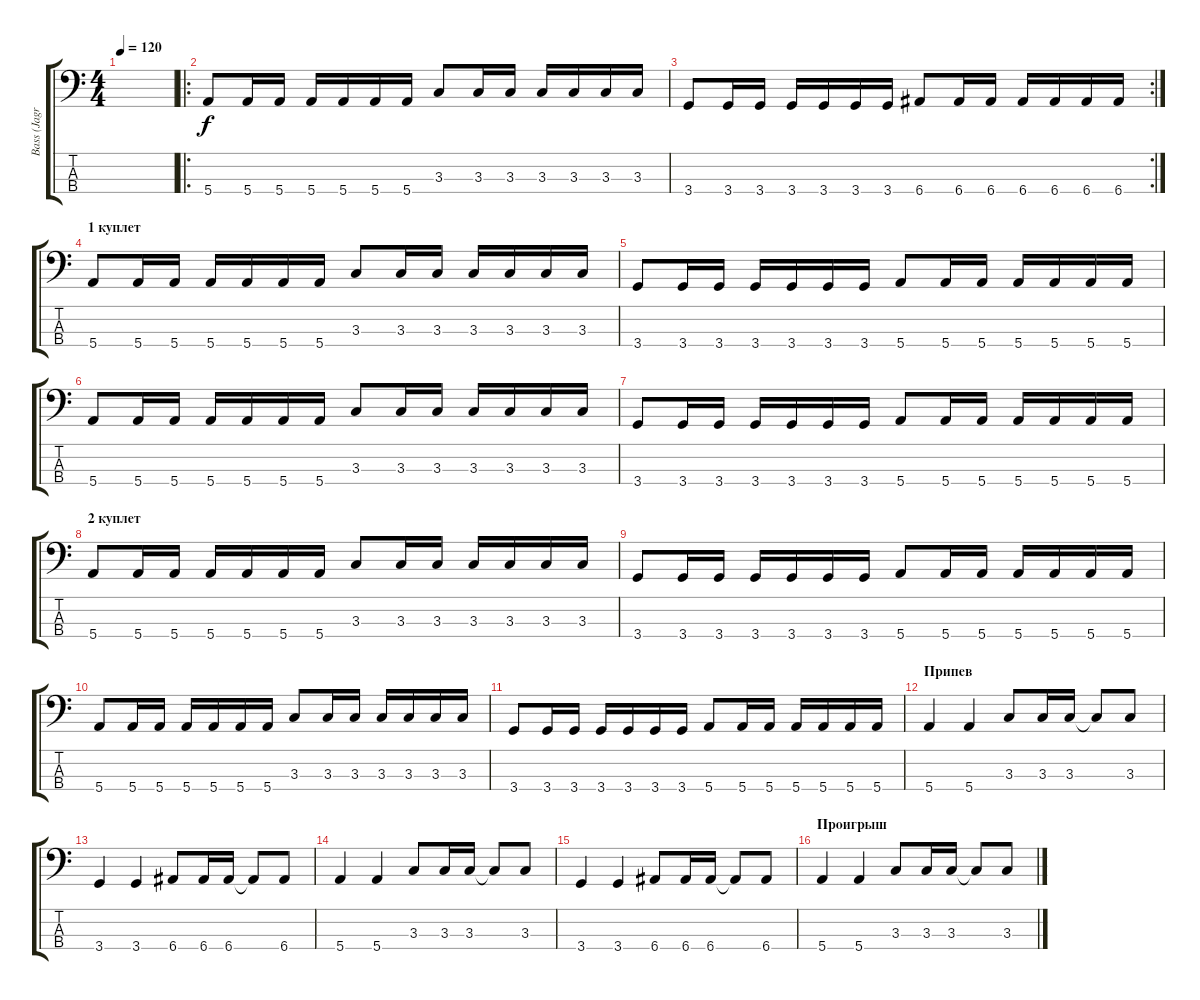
\track ("Bass (Jagr)" "Bass (Jagr") {instrument electricbasspick}
\staff {score tabs}
\tuning (G2 D2 A1 E1) {hide}
\ts (4 4)
\tempo 120
\clef f4
\ks c
|
\ro
5.4.8 5.4.16 5.4.16 5.4.16 5.4.16 5.4.16 5.4.16 3.3.8 3.3.16 3.3.16 3.3.16 3.3.16 3.3.16 3.3.16 |
\rc 2
3.4.8 3.4.16 3.4.16 3.4.16 3.4.16 3.4.16 3.4.16 6.4.8 6.4.16 6.4.16 6.4.16 6.4.16 6.4.16 6.4.16 |
\section ("" "1 куплет")
5.4.8 5.4.16 5.4.16 5.4.16 5.4.16 5.4.16 5.4.16 3.3.8 3.3.16 3.3.16 3.3.16 3.3.16 3.3.16 3.3.16 |
3.4.8 3.4.16 3.4.16 3.4.16 3.4.16 3.4.16 3.4.16 5.4.8 5.4.16 5.4.16 5.4.16 5.4.16 5.4.16 5.4.16 |
5.4.8 5.4.16 5.4.16 5.4.16 5.4.16 5.4.16 5.4.16 3.3.8 3.3.16 3.3.16 3.3.16 3.3.16 3.3.16 3.3.16 |
3.4.8 3.4.16 3.4.16 3.4.16 3.4.16 3.4.16 3.4.16 5.4.8 5.4.16 5.4.16 5.4.16 5.4.16 5.4.16 5.4.16 |
\section ("" "2 куплет")
5.4.8 5.4.16 5.4.16 5.4.16 5.4.16 5.4.16 5.4.16 3.3.8 3.3.16 3.3.16 3.3.16 3.3.16 3.3.16 3.3.16 |
3.4.8 3.4.16 3.4.16 3.4.16 3.4.16 3.4.16 3.4.16 5.4.8 5.4.16 5.4.16 5.4.16 5.4.16 5.4.16 5.4.16 |
5.4.8 5.4.16 5.4.16 5.4.16 5.4.16 5.4.16 5.4.16 3.3.8 3.3.16 3.3.16 3.3.16 3.3.16 3.3.16 3.3.16 |
3.4.8 3.4.16 3.4.16 3.4.16 3.4.16 3.4.16 3.4.16 5.4.8 5.4.16 5.4.16 5.4.16 5.4.16 5.4.16 5.4.16 |
\section ("" "Припев")
5.4.4 5.4.4 3.3.8 3.3.16 3.3.16 3.3{t}.8 3.3.8 |
3.4.4 3.4.4 6.4.8 6.4.16 6.4.16 6.4{t}.8 6.4.8 |
5.4.4 5.4.4 3.3.8 3.3.16 3.3.16 3.3{t}.8 3.3.8 |
3.4.4 3.4.4 6.4.8 6.4.16 6.4.16 6.4{t}.8 6.4.8 |
\section ("" "Проигрыш")
5.4.4 5.4.4 3.3.8 3.3.16 3.3.16 3.3{t}.8 3.3.8
